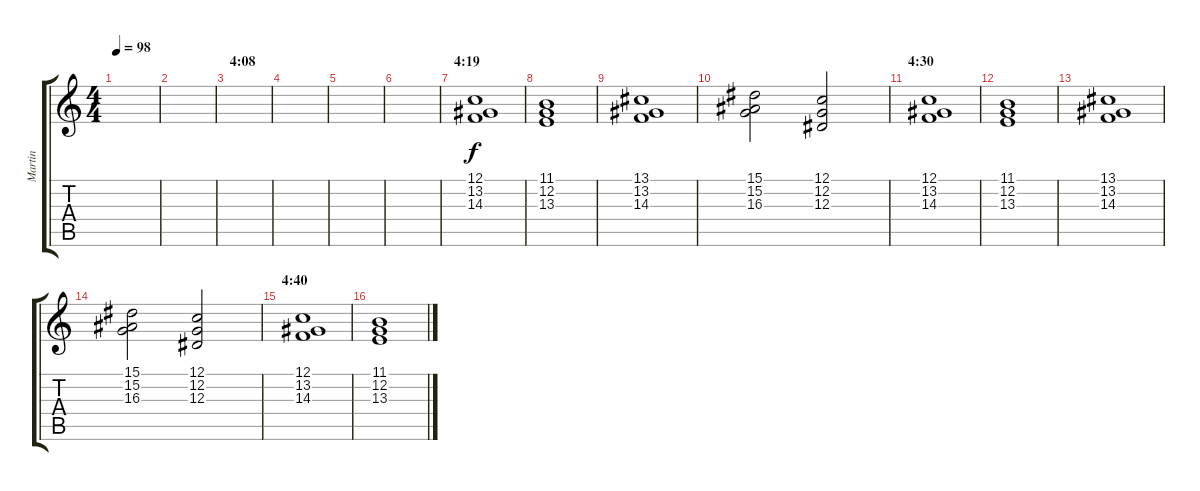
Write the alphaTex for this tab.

\track ("Martin" "Martin") {instrument stringensemble1}
\staff {score tabs}
\tuning (C4 G3 Eb3 Bb2 F2 C2) {hide}
\ts (4 4)
\tempo 98
\clef g2
\ks c
|
|
\section ("" "4:08")
|
|
|
|
\section ("" "4:19")
(12.1 13.2 14.3).1 |
(11.1 12.2 13.3).1 |
(13.1 13.2 14.3).1 |
(15.1 15.2 16.3).2 (12.1 12.2 12.3).2 |
\section ("" "4:30")
(12.1 13.2 14.3).1 |
(11.1 12.2 13.3).1 |
(13.1 13.2 14.3).1 |
(15.1 15.2 16.3).2 (12.1 12.2 12.3).2 |
\section ("" "4:40")
(12.1 13.2 14.3).1 |
(11.1 12.2 13.3).1
